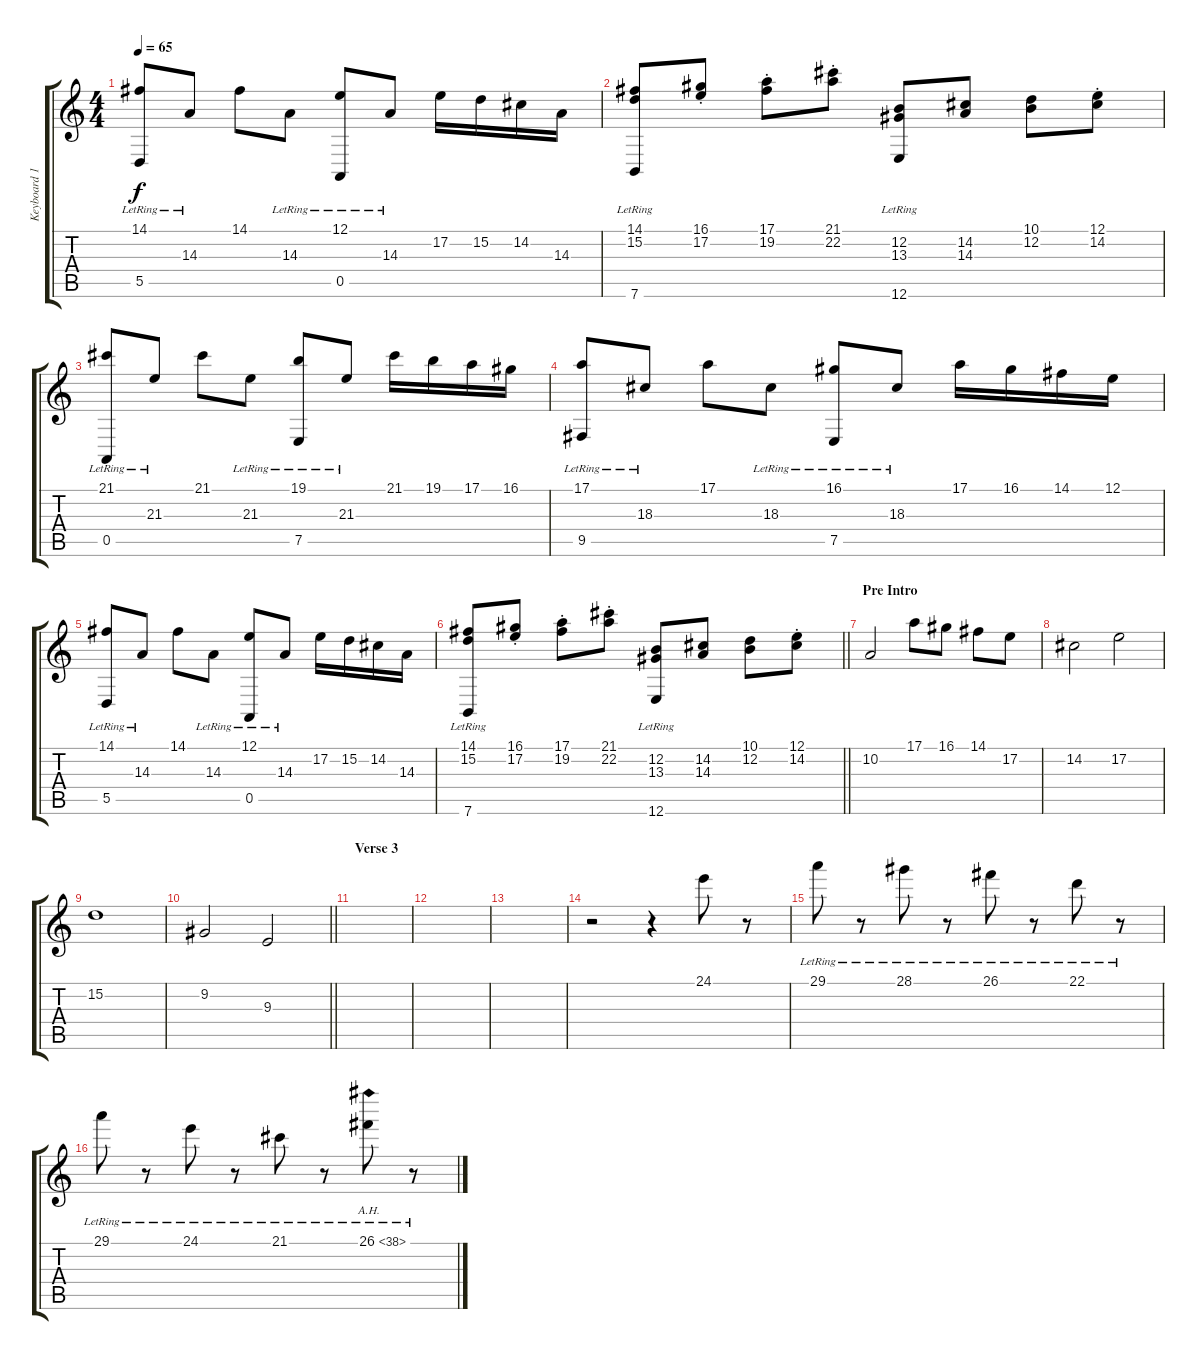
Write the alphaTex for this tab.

\track ("Keyboard 1" "Keyboard 1") {instrument vibraphone}
\staff {score tabs}
\tuning (E4 B3 G3 D3 A2 E2) {hide}
\ts (4 4)
\tempo 65
\clef g2
\ks c
(14.1 5.5{lr}).8{dy f} 14.3{lr}.8 14.1.8 14.3{lr}.8 (12.1 0.5{lr}).8 14.3{lr}.8 17.2.16 15.2.16 14.2.16 14.3.16 |
(14.1 15.2 7.6{lr}).8 (16.1{st} 17.2{st}).8 (17.1{st} 19.2{st}).8 (21.1{st} 22.2{st}).8 (12.2 13.3 12.6{lr}).8 (14.2 14.3).8 (10.1 12.2).8 (12.1{st} 14.2{st}).8 |
(21.1 0.5{lr}).8 21.3{lr}.8 21.1.8 21.3{lr}.8 (19.1 7.5{lr}).8 21.3{lr}.8 21.1.16 19.1.16 17.1.16 16.1.16 |
(17.1 9.5{lr}).8 18.3{lr}.8 17.1.8 18.3{lr}.8 (16.1 7.5{lr}).8 18.3{lr}.8 17.1.16 16.1.16 14.1.16 12.1.16 |
(14.1 5.5{lr}).8 14.3{lr}.8 14.1.8 14.3{lr}.8 (12.1 0.5{lr}).8 14.3{lr}.8 17.2.16 15.2.16 14.2.16 14.3.16 |
\barLineRight lightlight
(14.1 15.2 7.6{lr}).8 (16.1{st} 17.2{st}).8 (17.1{st} 19.2{st}).8 (21.1{st} 22.2{st}).8 (12.2 13.3 12.6{lr}).8 (14.2 14.3).8 (10.1 12.2).8 (12.1{st} 14.2{st}).8 |
\section ("" "Pre Intro")
10.2.2{instrument stringensemble1} 17.1.8 16.1.8 14.1.8 17.2.8 |
14.2.2 17.2.2 |
15.2.1 |
\barLineRight lightlight
9.2.2 9.3.2 |
\section ("" "Verse 3")
|
|
|
r.2{volume 15 balance 3 instrument vibraphone} r.4 24.1.8 r.8 |
29.1{lr}.8 r.8 28.1{lr}.8 r.8 26.1{lr}.8 r.8 22.1{lr}.8 r.8 |
29.1{lr}.8 r.8 24.1{lr}.8 r.8 21.1{lr}.8 r.8 26.1{ah 12 lr}.8 r.8
